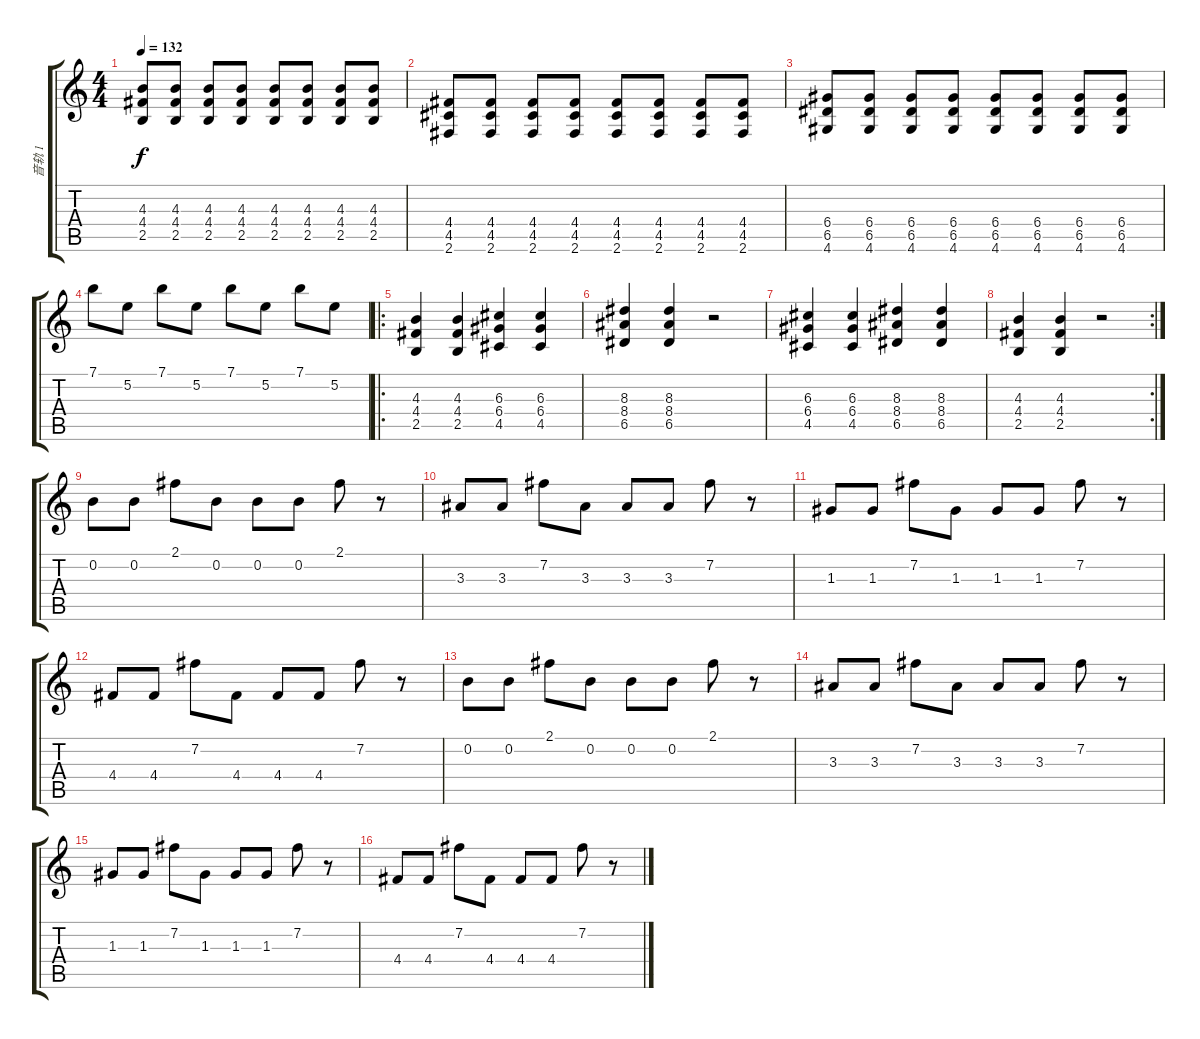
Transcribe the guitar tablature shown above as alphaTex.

\track ("音轨 1" "音轨 1") {instrument acousticguitarsteel}
\staff {score tabs}
\tuning (E4 B3 G3 D3 A2 E2) {hide}
\ts (4 4)
\tempo 132
\clef g2
\ks c
(4.3 4.4 2.5).8{dy f} (4.3 4.4 2.5).8 (4.3 4.4 2.5).8 (4.3 4.4 2.5).8 (4.3 4.4 2.5).8 (4.3 4.4 2.5).8 (4.3 4.4 2.5).8 (4.3 4.4 2.5).8 |
(4.4 4.5 2.6).8 (4.4 4.5 2.6).8 (4.4 4.5 2.6).8 (4.4 4.5 2.6).8 (4.4 4.5 2.6).8 (4.4 4.5 2.6).8 (4.4 4.5 2.6).8 (4.4 4.5 2.6).8 |
(6.4 6.5 4.6).8 (6.4 6.5 4.6).8 (6.4 6.5 4.6).8 (6.4 6.5 4.6).8 (6.4 6.5 4.6).8 (6.4 6.5 4.6).8 (6.4 6.5 4.6).8 (6.4 6.5 4.6).8 |
7.1.8 5.2.8 7.1.8 5.2.8 7.1.8 5.2.8 7.1.8 5.2.8 |
\ro
(4.3 4.4 2.5).4 (4.3 4.4 2.5).4 (6.3 6.4 4.5).4 (6.3 6.4 4.5).4 |
(8.3 8.4 6.5).4 (8.3 8.4 6.5).4 r.2 |
(6.3 6.4 4.5).4 (6.3 6.4 4.5).4 (8.3 8.4 6.5).4 (8.3 8.4 6.5).4 |
\rc 2
(4.3 4.4 2.5).4 (4.3 4.4 2.5).4 r.2 |
0.2.8 0.2.8 2.1.8 0.2.8 0.2.8 0.2.8 2.1.8 r.8 |
3.3.8 3.3.8 7.2.8 3.3.8 3.3.8 3.3.8 7.2.8 r.8 |
1.3.8 1.3.8 7.2.8 1.3.8 1.3.8 1.3.8 7.2.8 r.8 |
4.4.8 4.4.8 7.2.8 4.4.8 4.4.8 4.4.8 7.2.8 r.8 |
0.2.8 0.2.8 2.1.8 0.2.8 0.2.8 0.2.8 2.1.8 r.8 |
3.3.8 3.3.8 7.2.8 3.3.8 3.3.8 3.3.8 7.2.8 r.8 |
1.3.8 1.3.8 7.2.8 1.3.8 1.3.8 1.3.8 7.2.8 r.8 |
4.4.8 4.4.8 7.2.8 4.4.8 4.4.8 4.4.8 7.2.8 r.8
